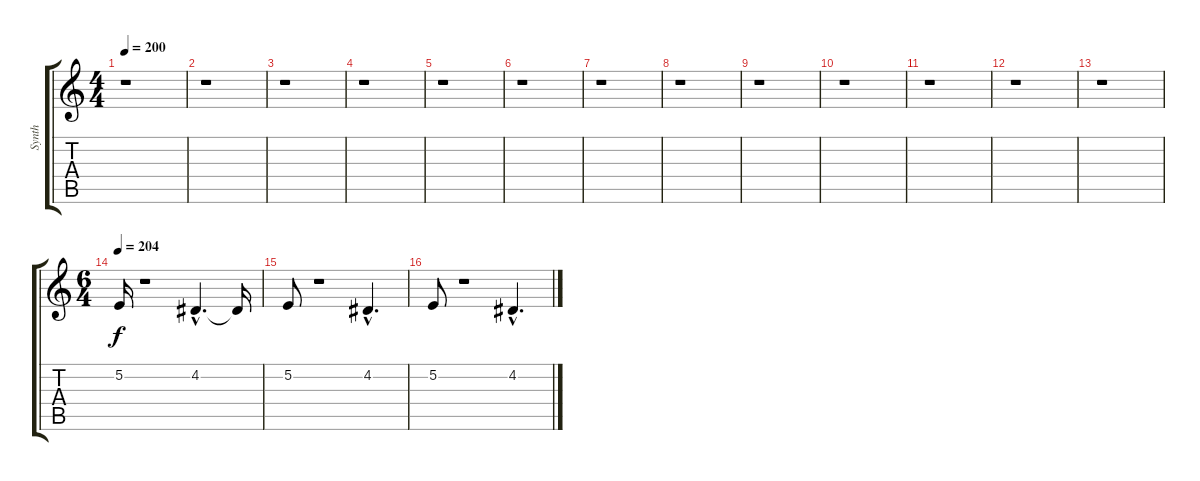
\track ("Synth" "Synth") {instrument choiraahs}
\staff {score tabs}
\tuning (E4 B3 G3 D3 A2 E2) {hide}
\ts (4 4)
\tempo 200
\tempo 147
\tempo 200
\clef g2
\ks c
r.1{dy f instrument choiraahs} |
r.1 |
r.1 |
r.1 |
r.1 |
r.1 |
r.1 |
r.1 |
r.1 |
r.1 |
r.1 |
r.1 |
r.1 |
\ts (6 4)
\tempo 204
5.2.16 r.1 4.2{hac}.4{d} 4.2{t}.16 |
5.2.8 r.1 4.2{hac}.4{d} |
5.2.8 r.1 4.2{hac}.4{d}
